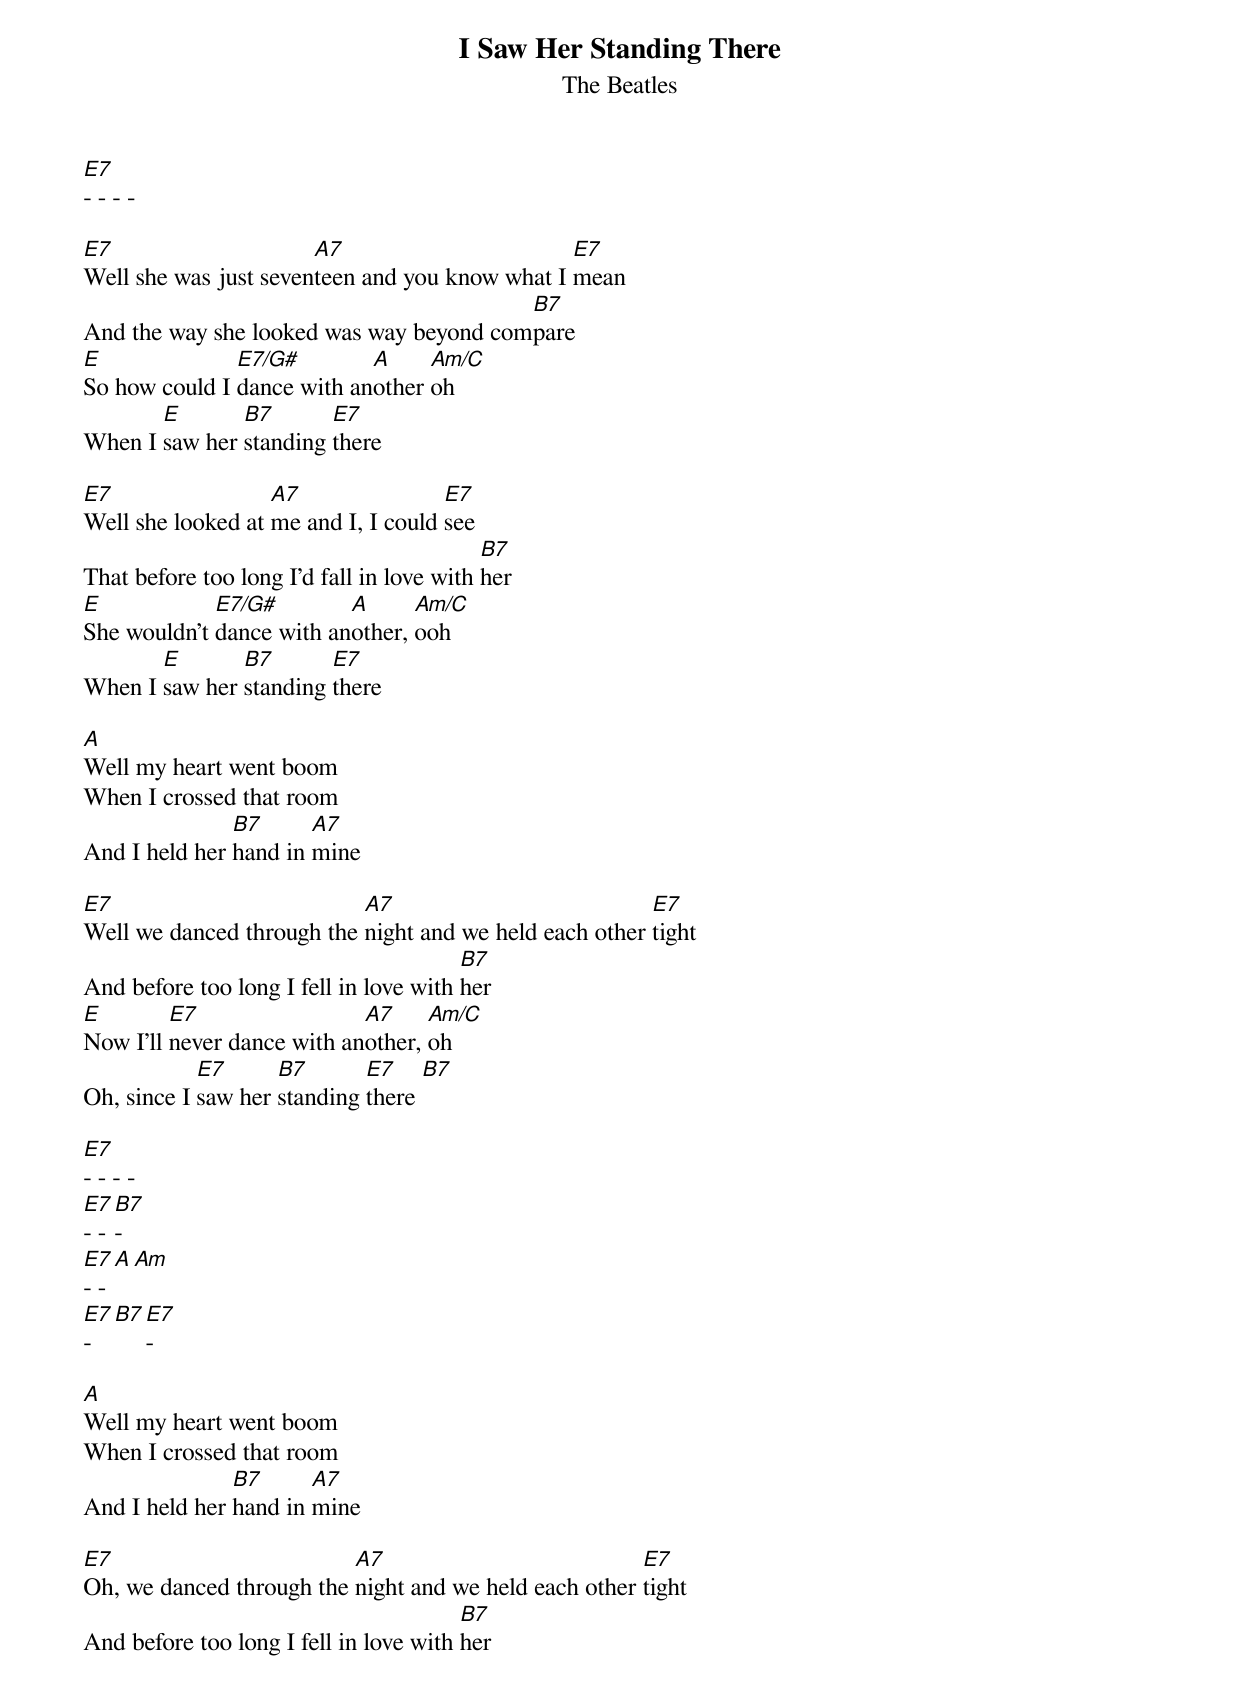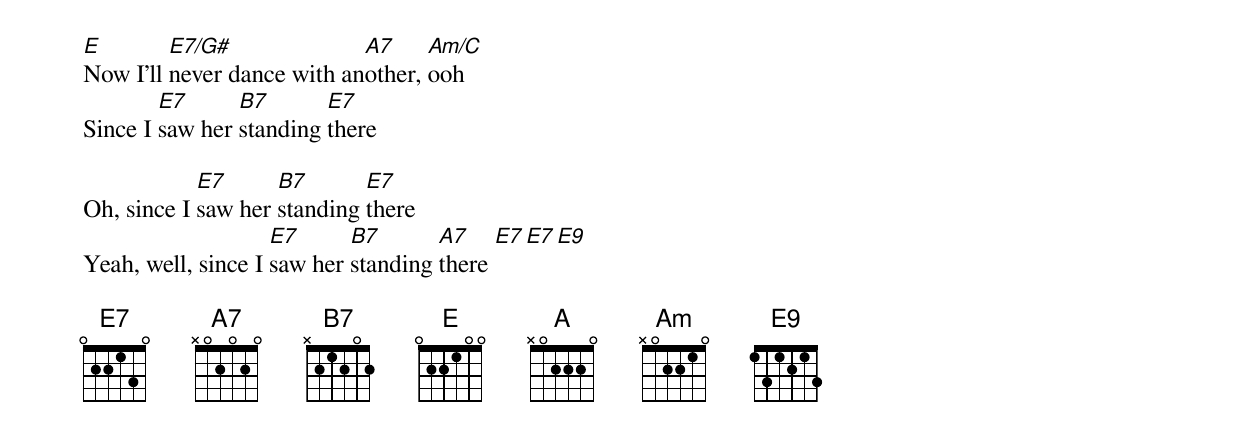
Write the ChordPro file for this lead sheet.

{t: I Saw Her Standing There}
{st: The Beatles}
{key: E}

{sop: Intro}
[E7]- - - -
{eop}

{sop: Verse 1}
[E7]Well she was just seven[A7]teen and you know what I [E7]mean
And the way she looked was way beyond com[B7]pare
[E]So how could I [E7/G#]dance with an[A]other [Am/C]oh
When I [E]saw her [B7]standing [E7]there
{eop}

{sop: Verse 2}
[E7]Well she looked at [A7]me and I, I could [E7]see
That before too long I’d fall in love with [B7]her
[E]She wouldn’t [E7/G#]dance with an[A]other, [Am/C]ooh
When I [E]saw her [B7]standing [E7]there
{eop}

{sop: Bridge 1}
[A]Well my heart went boom
When I crossed that room
And I held her [B7]hand in [A7]mine
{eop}

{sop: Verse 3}
[E7]Well we danced through the [A7]night and we held each other [E7]tight
And before too long I fell in love with [B7]her
[E]Now I’ll [E7]never dance with an[A7]other, [Am/C]oh
Oh, since I [E7]saw her [B7]standing [E7]there [B7]
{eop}

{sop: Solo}
[E7]- - - -
[E7]- - [B7]-
[E7]- - [A][Am]
[E7]- [B7][E7]-
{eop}

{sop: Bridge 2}
[A]Well my heart went boom
When I crossed that room
And I held her [B7]hand in [A7]mine
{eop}

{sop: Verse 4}
[E7]Oh, we danced through the [A7]night and we held each other [E7]tight
And before too long I fell in love with [B7]her
[E]Now I’ll [E7/G#]never dance with an[A7]other, [Am/C]ooh
Since I [E7]saw her [B7]standing [E7]there
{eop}

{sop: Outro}
Oh, since I [E7]saw her [B7]standing [E7]there
Yeah, well, since I [E7]saw her [B7]standing [A7]there [E7][E7][E9]
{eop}

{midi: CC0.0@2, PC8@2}
